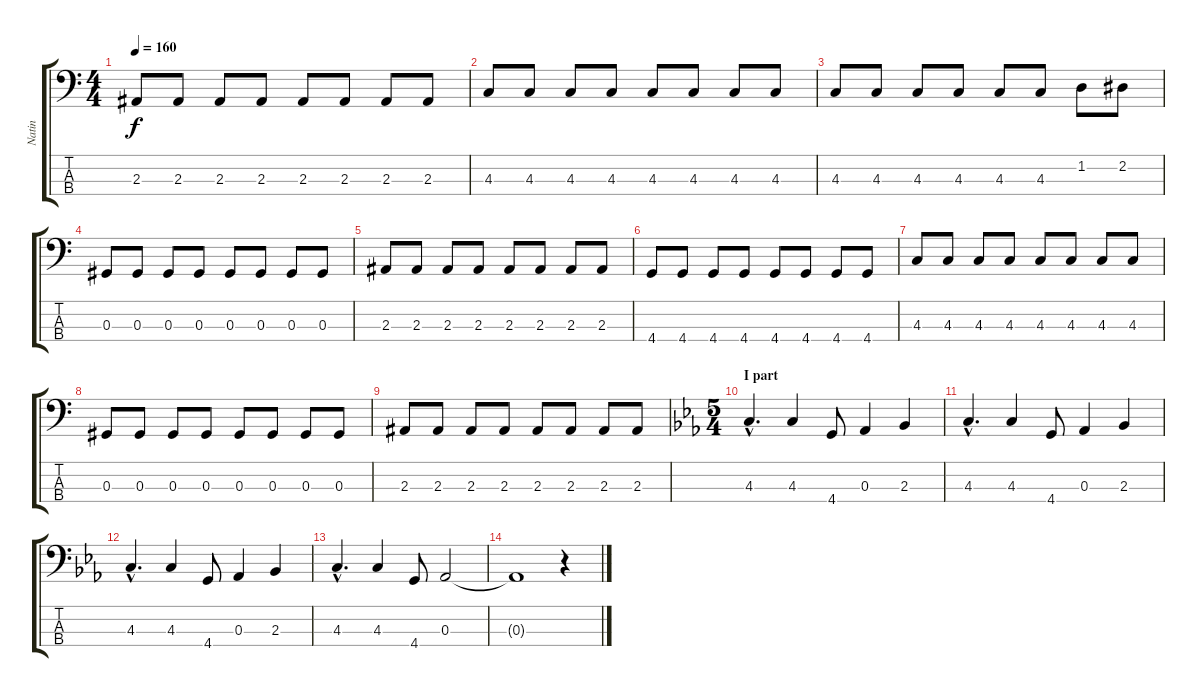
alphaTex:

\track ("Natin" "Natin") {instrument electricbasspick}
\staff {score tabs}
\tuning (Gb2 Db2 Ab1 Eb1) {hide}
\ts (4 4)
\tempo 160
\clef f4
\ks c
2.3.8{dy f} 2.3.8 2.3.8 2.3.8 2.3.8 2.3.8 2.3.8 2.3.8 |
4.3.8 4.3.8 4.3.8 4.3.8 4.3.8 4.3.8 4.3.8 4.3.8 |
4.3.8 4.3.8 4.3.8 4.3.8 4.3.8 4.3.8 1.2.8 2.2.8 |
0.3.8 0.3.8 0.3.8 0.3.8 0.3.8 0.3.8 0.3.8 0.3.8 |
2.3.8 2.3.8 2.3.8 2.3.8 2.3.8 2.3.8 2.3.8 2.3.8 |
4.4.8 4.4.8 4.4.8 4.4.8 4.4.8 4.4.8 4.4.8 4.4.8 |
4.3.8 4.3.8 4.3.8 4.3.8 4.3.8 4.3.8 4.3.8 4.3.8 |
0.3.8 0.3.8 0.3.8 0.3.8 0.3.8 0.3.8 0.3.8 0.3.8 |
2.3.8 2.3.8 2.3.8 2.3.8 2.3.8 2.3.8 2.3.8 2.3.8 |
\ts (5 4)
\section ("" "I part")
\ks eb
4.3{hac}.4{d} 4.3.4 4.4.8 0.3.4 2.3.4 |
4.3{hac}.4{d} 4.3.4 4.4.8 0.3.4 2.3.4 |
4.3{hac}.4{d} 4.3.4 4.4.8 0.3.4 2.3.4 |
4.3{hac}.4{d} 4.3.4 4.4.8 0.3.2 |
0.3{t}.1 r.4
